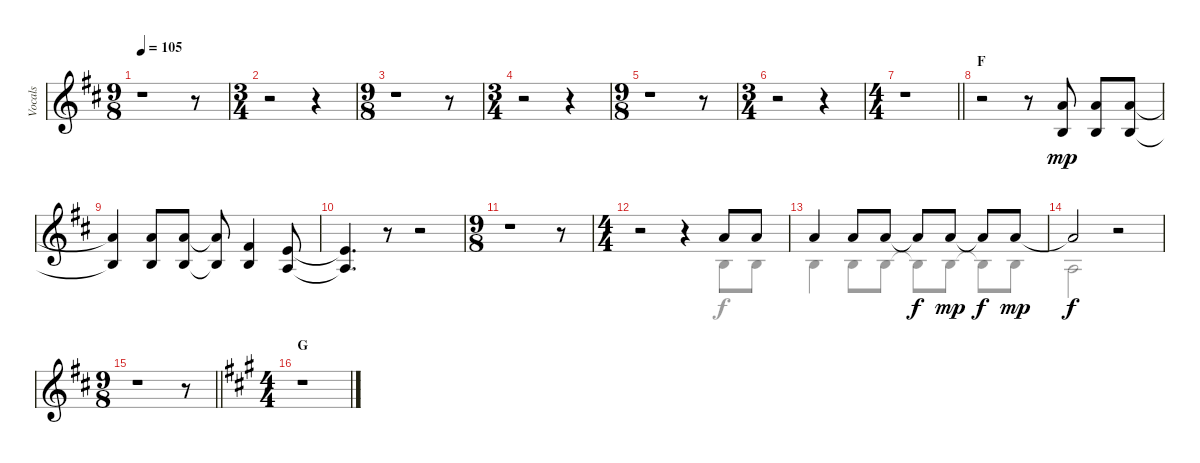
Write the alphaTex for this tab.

\track ("Vocals" "Vocals") {instrument baritonesax}
\staff {score}
\tuning (E4 B3 G3 D3 A2 E2) {hide}
\voice
\ts (9 8)
\tempo 105
\clef g2
\ks bminor
r.1{dy mp} r.8 |
\ts (3 4)
r.2 r.4 |
\ts (9 8)
r.1 r.8 |
\ts (3 4)
r.2 r.4 |
\ts (9 8)
r.1 r.8 |
\ts (3 4)
r.2 r.4 |
\ts (4 4)
\barLineRight lightlight
r.1 |
\section ("" "F")
r.2 r.8 (5.1 4.3).8 (5.1 4.3).8 (5.1 4.3).8 |
(5.1{t} 4.3{t}).4 (5.1 4.3).8 (5.1 4.3).8 (5.1{t} 4.3{t}).8 (2.1 4.3).4 (0.1 2.3).8 |
(0.1{t} 2.3{t}).4{d} r.8 r.2 |
\ts (9 8)
r.1 r.8 |
\ts (4 4)
r.2 r.4 5.1.8 5.1.8 |
5.1.4 5.1.8 5.1.8 5.1{t}.8{dy f} 5.1.8{dy mp} 5.1{t}.8{dy f} 5.1.8{dy mp} |
5.1{t}.2{dy f} r.2 |
\ts (9 8)
\barLineRight lightlight
r.1 r.8 |
\ts (4 4)
\section ("" "G")
\ks f#minor
r.1
\voice
\clef g2
\ottava regular
\simile none
\ks bminor
|
|
|
|
|
|
\barLineRight lightlight
|
|
|
|
|
r.2 r.4 4.3.8 4.3.8 |
4.3.4 4.3.8 4.3.8 4.3{t}.8 4.3.8 4.3{t}.8 4.3.8 |
2.3.2 r.2 |
\barLineRight lightlight
|
\ks f#minor
